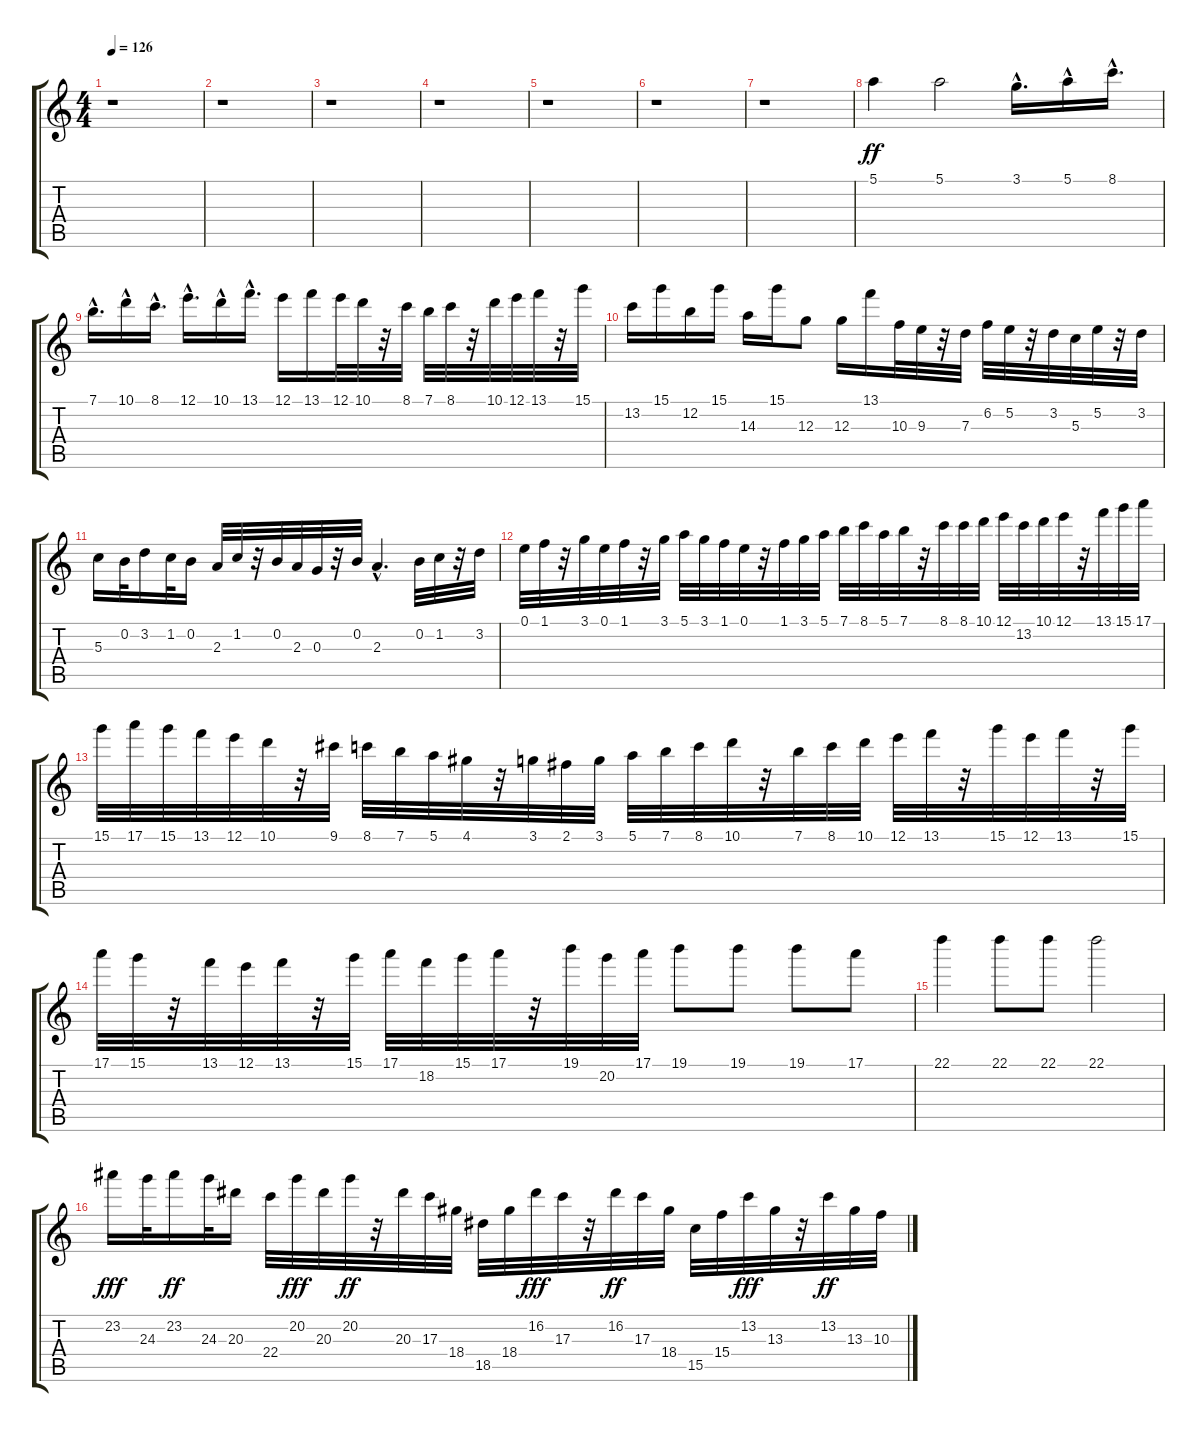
\track "" {instrument acousticguitarnylon}
\staff {score tabs}
\tuning (E4 B3 G3 D3 A2 E2) {hide}
\ts (4 4)
\tempo 126
\clef g2
\ks c
r.1{dy ff} |
r.1 |
r.1 |
r.1 |
r.1 |
r.1 |
r.1 |
5.1.4 5.1.2 3.1{hac}.16{d} 5.1{hac}.16 8.1{hac}.16{d} |
7.1{hac}.16{d} 10.1{hac}.16 8.1{hac}.16{d} 12.1{hac}.16{d} 10.1{hac}.16 13.1{hac}.16{d} 12.1.16 13.1.16 12.1.32 10.1.32 r.32 8.1.32 7.1.32 8.1.32 r.32 10.1.32 12.1.32 13.1.32 r.32 15.1.32 |
13.2.16 15.1.16 12.2.16 15.1.16 14.3.16 15.1.16 12.3.8 12.3.16 13.1.16 10.3.32 9.3.32 r.32 7.3.32 6.2.32 5.2.32 r.32 3.2.32 5.3.32 5.2.32 r.32 3.2.32 |
5.3.16 0.2.32 3.2.16 1.2.32 0.2.16 2.3.32 1.2.32 r.32 0.2.32 2.3.32 0.3.32 r.32 0.2.32 2.3{hac}.4{d} 0.2.32 1.2.32 r.32 3.2.32 |
0.1.32 1.1.32 r.32 3.1.32 0.1.32 1.1.32 r.32 3.1.32 5.1.32 3.1.32 1.1.32 0.1.32 r.32 1.1.32 3.1.32 5.1.32 7.1.32 8.1.32 5.1.32 7.1.32 r.32 8.1.32 8.1.32 10.1.32 12.1.32 13.2.32 10.1.32 12.1.32 r.32 13.1.32 15.1.32 17.1.32 |
15.1.32 17.1.32 15.1.32 13.1.32 12.1.32 10.1.32 r.32 9.1.32 8.1.32 7.1.32 5.1.32 4.1.32 r.32 3.1.32 2.1.32 3.1.32 5.1.32 7.1.32 8.1.32 10.1.32 r.32 7.1.32 8.1.32 10.1.32 12.1.32 13.1.32 r.32 15.1.32 12.1.32 13.1.32 r.32 15.1.32 |
17.1.32 15.1.32 r.32 13.1.32 12.1.32 13.1.32 r.32 15.1.32 17.1.32 18.2.32 15.1.32 17.1.32 r.32 19.1.32 20.2.32 17.1.32 19.1.8 19.1.8 19.1.8 17.1.8 |
22.1.4 22.1.8 22.1.8 22.1.2 |
23.2.16{dy fff} 24.3.32 23.2.16{dy ff} 24.3.32 20.3.16 22.4.32 20.2.32{dy fff} 20.3.32 20.2.32{dy ff} r.32 20.3.32 17.3.32 18.4.32 18.5.32 18.4.32 16.2.32{dy fff} 17.3.32 r.32 16.2.32{dy ff} 17.3.32 18.4.32 15.5.32 15.4.32 13.2.32{dy fff} 13.3.32 r.32 13.2.32{dy ff} 13.3.32 10.3.32
